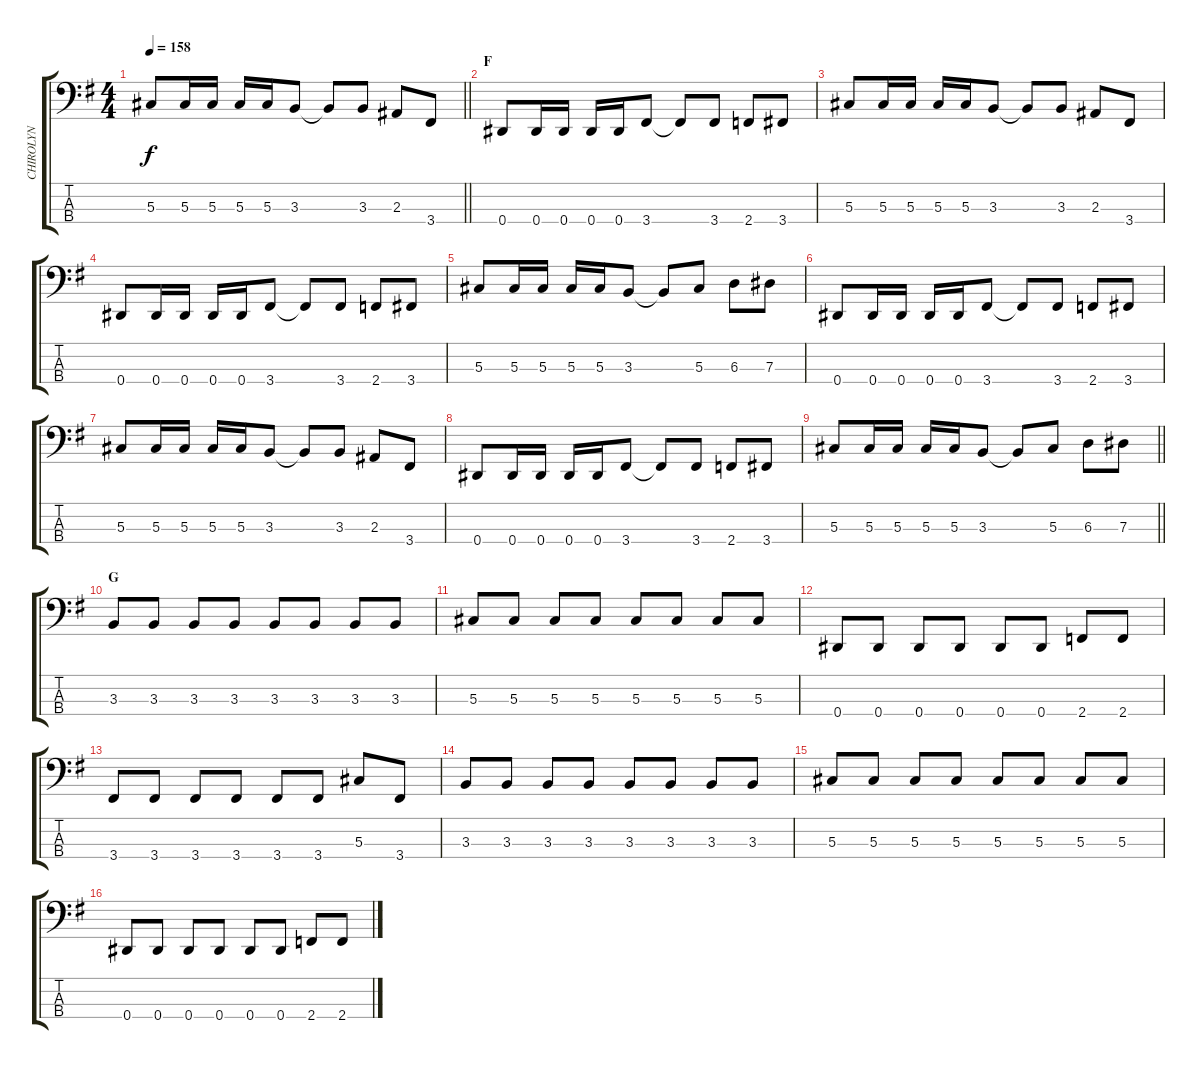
\track ("CHIROLYN" "CHIROLYN") {instrument electricbasspick}
\staff {score tabs}
\tuning (Gb2 Db2 Ab1 Eb1) {hide}
\ts (4 4)
\tempo 158
\clef f4
\barLineRight lightlight
\ks g
5.3.8{dy f} 5.3.16 5.3.16 5.3.16 5.3.16 3.3.8 3.3{t}.8 3.3.8 2.3.8 3.4.8 |
\section ("" "F")
0.4.8 0.4.16 0.4.16 0.4.16 0.4.16 3.4.8 3.4{t}.8 3.4.8 2.4.8 3.4.8 |
5.3.8 5.3.16 5.3.16 5.3.16 5.3.16 3.3.8 3.3{t}.8 3.3.8 2.3.8 3.4.8 |
0.4.8 0.4.16 0.4.16 0.4.16 0.4.16 3.4.8 3.4{t}.8 3.4.8 2.4.8 3.4.8 |
5.3.8 5.3.16 5.3.16 5.3.16 5.3.16 3.3.8 3.3{t}.8 5.3.8 6.3.8 7.3.8 |
0.4.8 0.4.16 0.4.16 0.4.16 0.4.16 3.4.8 3.4{t}.8 3.4.8 2.4.8 3.4.8 |
5.3.8 5.3.16 5.3.16 5.3.16 5.3.16 3.3.8 3.3{t}.8 3.3.8 2.3.8 3.4.8 |
0.4.8 0.4.16 0.4.16 0.4.16 0.4.16 3.4.8 3.4{t}.8 3.4.8 2.4.8 3.4.8 |
\barLineRight lightlight
5.3.8 5.3.16 5.3.16 5.3.16 5.3.16 3.3.8 3.3{t}.8 5.3.8 6.3.8 7.3.8 |
\section ("" "G")
3.3.8 3.3.8 3.3.8 3.3.8 3.3.8 3.3.8 3.3.8 3.3.8 |
5.3.8 5.3.8 5.3.8 5.3.8 5.3.8 5.3.8 5.3.8 5.3.8 |
0.4.8 0.4.8 0.4.8 0.4.8 0.4.8 0.4.8 2.4.8 2.4.8 |
3.4.8 3.4.8 3.4.8 3.4.8 3.4.8 3.4.8 5.3.8 3.4.8 |
3.3.8 3.3.8 3.3.8 3.3.8 3.3.8 3.3.8 3.3.8 3.3.8 |
5.3.8 5.3.8 5.3.8 5.3.8 5.3.8 5.3.8 5.3.8 5.3.8 |
0.4.8 0.4.8 0.4.8 0.4.8 0.4.8 0.4.8 2.4.8 2.4.8
